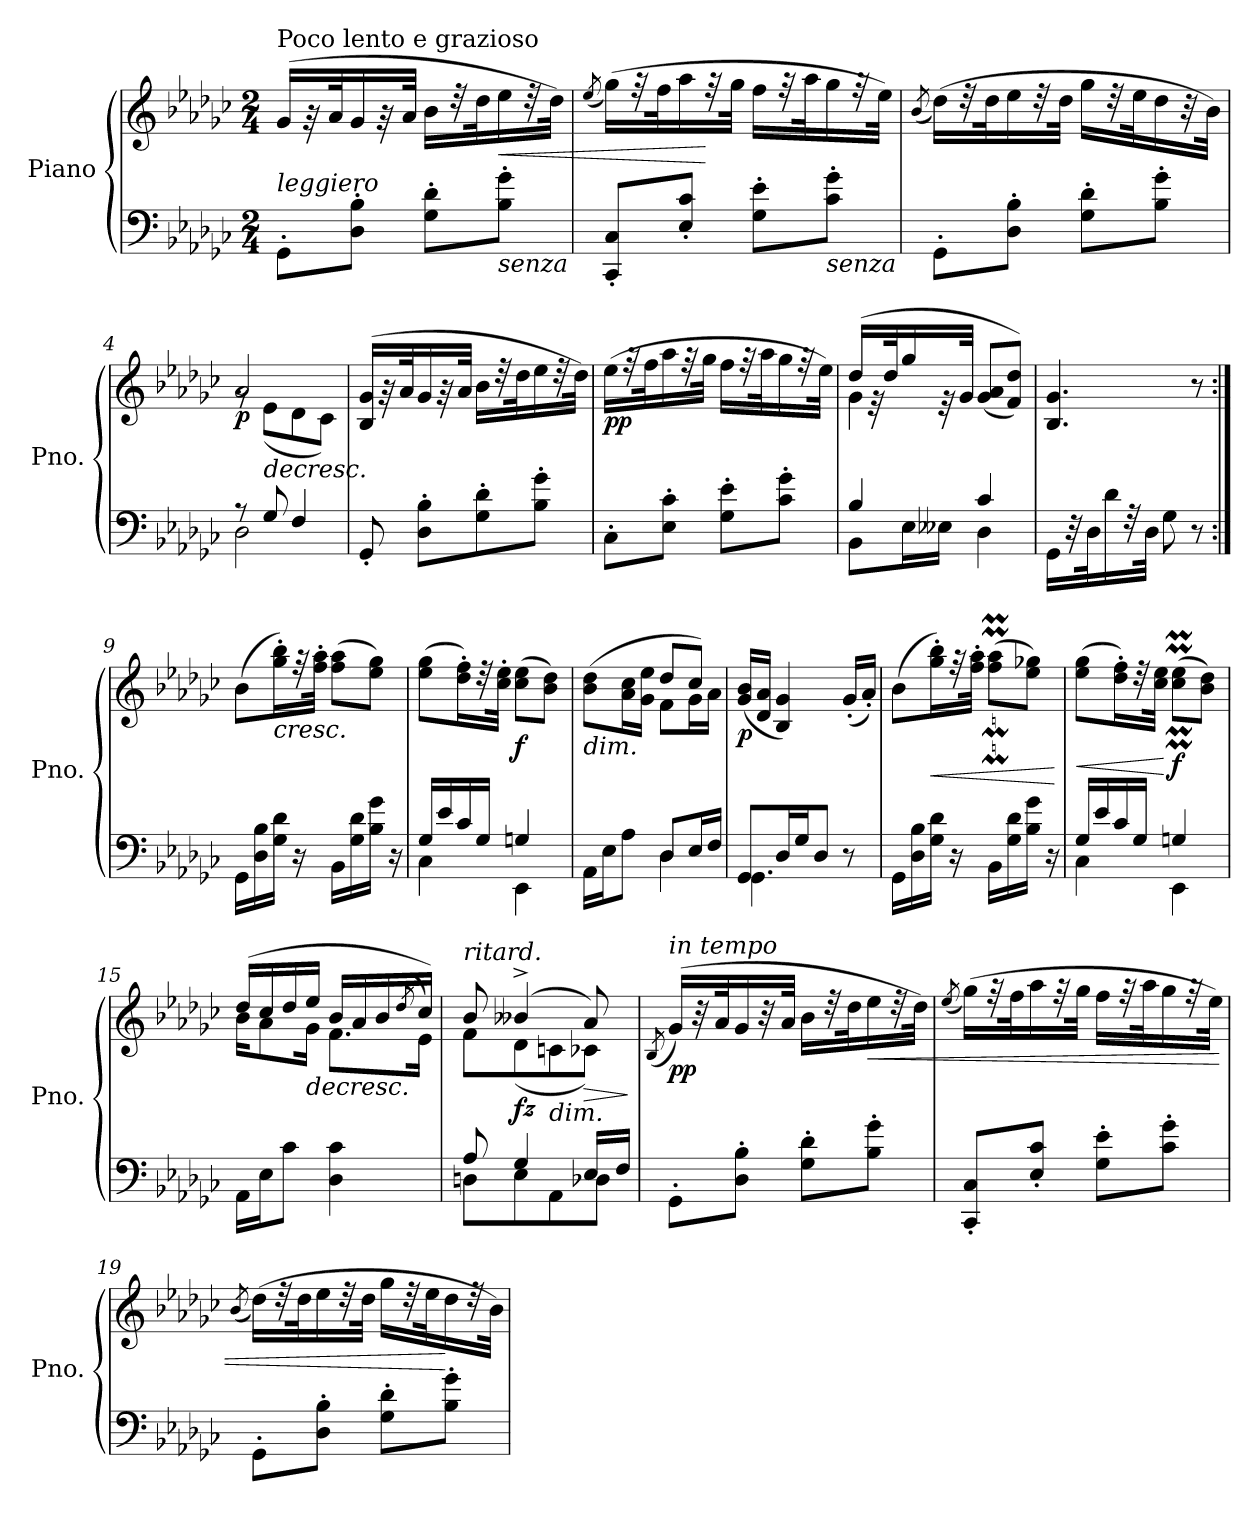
**kern	**kern	**dynam
*part1	*part1	*part1
*staff2	*staff1	*staff1/2
*I"Piano	*	*
*I'Pno.	*	*
*clefF4	*clefG2	*
*k[b-e-a-d-g-c-]	*k[b-e-a-d-g-c-]	*
*M2/4	*M2/4	*
*MM72	*MM72	*
=1	=1	=1
!	!LO:TX:a:t=Poco lento e grazioso	!
!LO:TX:a:i:t=leggiero	!	!
!	!	!LO:DY:b
!	!	!LO:DY:n=1:b
!	!	!LO:DY:n=2:b
8GG-'\L	(>16g-/LL	other-dynamics pp other-dynamics
.	32rg	.
.	32a-/K	.
8D-\' 8B-\'J	16g-/	.
.	32rg	.
.	32a-/JJk	.
8G-\' 8d-\'L	16b-\LL	.
.	32rdd	.
.	32dd-\K	.
!LO:TX:b:i:t=senza	!	!
!	!	!LO:HP:b
8B-\' 8g-\'J	16ee-\	<
.	32rdd	.
.	32dd-\JJk)	.
=2	=2	=2
.	(<8qee-/	.
8CC-/' 8C-/'L	(>16gg-\LL)	.
.	32rff	.
.	32ff\K	.
8E-/' 8c-/'J	16aa-\	.
.	32rff	[
.	32gg-\JJk	.
8G-\' 8e-\'L	16ff\LL	.
.	32rff	.
.	32aa-\K	.
!LO:TX:b:i:t=senza	!	!
8c-\' 8g-\'J	16gg-\	.
.	32rff	.
.	32ee-\JJk)	.
=3	=3	=3
.	(<8qb-/	.
8GG-'\L	(>16dd-\LL)	.
.	32rdd	.
.	32dd-\K	.
8D-\' 8B-\'J	16ee-\	.
.	32rdd	.
.	32dd-\JJk	.
8G-\' 8d-\'L	16gg-\LL	.
.	32rdd	.
.	32ee-\K	.
8B-\' 8g-\'J	16dd-\	.
.	32r	.
.	32b-\JJk)	.
!!LO:LB:g=z
=4	=4	=4
*^	*^	*
!	!	!	!	!LO:DY:b
8r	2D-\	2a-/	8rg	p
!	!	!	!	!LO:HP:b
8G-/	.	.	(<8e-\L	>
4F/	.	.	8d-\	.
.	.	.	8c-\J)	.
*v	*v	*	*	*
=5	=5	=5	=5
!	!LO:TX:b:i:t=dim.	!	!
*	*v	*v	*
8GG-'/	(>16B-/ 16g-/LL	.
.	32rg	.
.	32a-/K	.
8D-\' 8B-\'L	16g-/	.
.	32rg	.
.	32a-/JJk	.
8G-\' 8d-\'	16b-\LL	.
.	32rdd	.
.	32dd-\K	.
8B-\' 8g-\'J	16ee-\	.
.	32rdd	.
.	32dd-\JJk)	.
=6	=6	=6
!	!	!LO:DY:b
8C-'\L	(>16ee-\LL	pp
.	32rff	.
.	32ff\K	.
8E-\' 8c-\'J	16aa-\	.
.	32rff	.
.	32gg-\JJk	.
8G-\' 8e-\'L	16ff\LL	.
.	32rff	.
.	32aa-\K	.
8c-\' 8g-\'J	16gg-\	.
.	32rff	.
.	32ee-\JJk)	.
=7	=7	=7
*^	*^	*
4B-/	8BB-\L	(>16dd-/LL	4g-\	.
.	.	32re	.	.
.	.	32dd-/K	.	.
.	16E-\L	16gg-/	.	.
.	16E--X\JJ	32re	.	.
.	.	32g-/JJk	.	.
4c-/	4D-\	(<8g-/ 8a-/L	4ryy	.
.	.	8f/ 8dd-/J))	.	.
*v	*v	*	*	*
*	*v	*v	*
=8	=8	=8
16GG-\LL	4.B-/ 4.g-/	.
32r	.	.
32D-\K	.	.
16d-\	.	.
32rF	.	.
32D-\JJk	.	.
8G-\	.	.
8r	8r	.
!!LO:LB:g=z
=9:|!	=9:|!	=9:|!
16GG-\LL	(>8b-\L	.
16D-\ 16B-\	.	.
!	!	!LO:HP:b
16G-\ 16d-\JJ	16gg-\' 16bb-\'L)	<
16r	32rff	.
.	32ff\' 32aa-\'JJk	.
16BB-\LL	(>8ff\ 8aa-\L	.
16G-\ 16d-\	.	.
16B-\ 16g-\JJ	8ee-\ 8gg-\J)	.
16r	.	.
=10	=10	=10
*^	*	*
16G-/LL	4C-\	(>8ee-\ 8gg-\L	.
16e-/	.	.	.
16c-/	.	16dd-\' 16ff\'L)	]
16G-/JJ	.	32rdd	.
.	.	32cc-\' 32ee-\'JJk	.
!	!	!	!LO:DY:b
4Gn:/	4EE-\	(>8cc-\ 8ee-\L	f
.	.	8b-\ 8dd-\J)	.
=11	=11	=11	=11
*	*	*^	*
!	!	!LO:TX:b:i:t=dim.	!	!
16AA-\LL	4ryy	(>8b-\ 8dd-\L	4ryy	.
16E-\J	.	.	.	.
8A-\J	.	16a-\ 16cc-\L	.	.
.	.	16g-\ 16ee-\JJ	.	.
8D-/L	4D-\	8dd-/L	8f\L	.
16E-/L	.	8cc-/J)	16g-\L	.
16F/JJ	.	.	16a-\JJ	.
=12	=12	=12	=12	=12
!	!	!	!	!LO:DY:b
*	*	*v	*v	*
8GG-/L	4.GG-\	(<16g-/ 16b-/LL	p
.	.	16d-/ 16a-/JJ	.
16D-/L	.	4B-/ 4g-/)	.
16G-/J	.	.	.
8D-/J	.	.	.
8r	8ryy	(<16g-'/LL	.
.	.	16a-'/JJ)	.
*v	*v	*	*
!!LO:LB:g=z
=13	=13	=13
16GG-\LL	(>8b-\L	.
16D-\ 16B-\	.	.
!	!	!LO:HP:b
16G-\ 16d-\JJ	16gg-\' 16bb-\'L)	<
16r	32rff	.
.	32ff\' 32aa-\'JJk	.
16BB-\LL	(>8ff\M 8aa-\ML	.
16G-\ 16d-\	.	.
16B-\ 16g-\JJ	8ee-\ 8gg-\J)	.
16r	.	.
.	.	[
=14	=14	=14
*^	*	*
!	!	!	!LO:HP:b
16G-/LL	4C-\	(>8ee-\ 8gg-\L	<
16e-/	.	.	.
16c-/	.	16dd-\' 16ff\'L)	.
16G-/JJ	.	32rdd	.
.	.	32cc-\ 32ee-\JJk	.
!	!	!	!LO:DY:n=1:b
4Gn:/	4EE-\	(>8cc-\M 8ee-\ML	[ f
.	.	8b-\ 8dd-\J)	.
*v	*v	*	*
=15	=15	=15
*	*^	*
16AA-\LL	(>16dd-/LL	16b-\KL	.
16E-\J	16cc-/	8a-\	.
8c-\J	16dd-/	.	.
!	!	!	!LO:HP:b
.	16ee-/JJ	16g-\Jk	>
4D-\ 4c-\	16b-/LL	8.f\L	.
.	16a-/	.	.
.	16b-/	.	.
.	(<8qdd-/	.	.
.	16cc-/JJ))	16e-\Jk	.
*	*v	*v	*
.	.	[
=16	=16	=16
*^	*^	*
!	!	!LO:TX:a:i:t=ritard.	!	!
8A-/	8Dn\L	8b-/	8f\L	.
!	!	!	!	!LO:DY:b
4G-/	8E-\	(>4b--X^/	(<8d-\	fz
!	!	!	!LO:TX:b:i:t=dim.	!
.	8AA-\	.	8cn\	.
!	!	!	!	!LO:HP:b
16E-/LL	8D-X\J	8a-/)	8c-X\J)	>
16F/JJ	.	.	.	.
*v	*v	*	*	*
*	*v	*v	*
.	.	]
!!LO:LB:g=z
=17	=17	=17
.	(<8qB-/	.
!	!LO:TX:a:i:t=in tempo	!
!	!	!LO:DY:b
8GG-'\L	(>16g-/LL)	pp
.	32r	.
.	32a-/K	.
8D-\' 8B-\'J	16g-/	.
.	32r	.
.	32a-/JJk	.
8G-\' 8d-\'L	16b-\LL	.
.	32rdd	.
.	32dd-\K	.
!	!	!LO:HP:b
8B-\' 8g-\'J	16ee-\	<
.	32rdd	.
.	32dd-\JJk)	.
=18	=18	=18
.	(<8qee-/	.
8CC-/' 8C-/'L	(>16gg-\LL)	.
.	32rff	.
.	32ff\K	.
8E-/' 8c-/'J	16aa-\	.
.	32rff	]
.	32gg-\JJk	.
8G-\' 8e-\'L	16ff\LL	.
.	32rff	.
.	32aa-\K	.
8c-\' 8g-\'J	16gg-\	.
.	32rff	.
.	32ee-\JJk)	.
=19	=19	=19
.	(<8qb-/	.
8GG-'\L	(>16dd-\LL)	.
.	32rdd	.
.	32dd-\K	.
8D-\' 8B-\'J	16ee-\	.
.	32rdd	.
.	32dd-\JJk	.
8G-\' 8d-\'L	16gg-\LL	.
.	32rdd	.
.	32ee-\K	.
8B-\' 8g-\'J	16dd-\	[
.	32rdd	.
.	32b-\JJk)	.
=	=	=
*-	*-	*-
